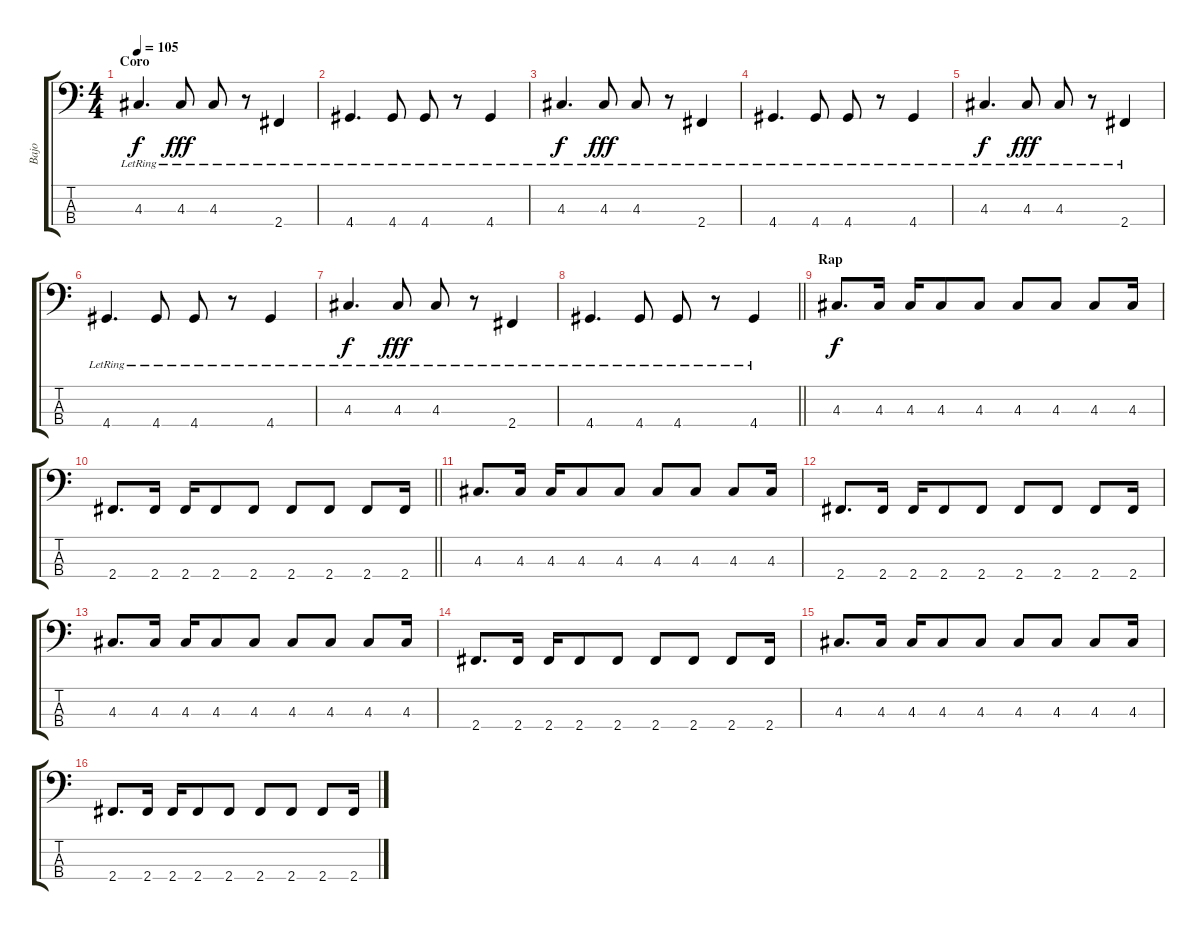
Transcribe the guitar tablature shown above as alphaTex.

\track ("Bajo" "Bajo") {instrument electricbassfinger}
\staff {score tabs}
\tuning (G2 D2 A1 E1) {hide}
\ts (4 4)
\section ("" "Coro")
\tempo 105
\clef f4
\ks c
4.3{lr}.4{d dy f} 4.3{lr}.8{dy fff} 4.3{lr}.8 r.8 2.4{lr}.4 |
4.4{lr}.4{d} 4.4{lr}.8 4.4{lr}.8 r.8 4.4{lr}.4 |
4.3{lr}.4{d dy f} 4.3{lr}.8{dy fff} 4.3{lr}.8 r.8 2.4{lr}.4 |
4.4{lr}.4{d} 4.4{lr}.8 4.4{lr}.8 r.8 4.4{lr}.4 |
4.3{lr}.4{d dy f} 4.3{lr}.8{dy fff} 4.3{lr}.8 r.8 2.4{lr}.4 |
4.4{lr}.4{d} 4.4{lr}.8 4.4{lr}.8 r.8 4.4{lr}.4 |
4.3{lr}.4{d dy f} 4.3{lr}.8{dy fff} 4.3{lr}.8 r.8 2.4{lr}.4 |
\barLineRight lightlight
4.4{lr}.4{d} 4.4{lr}.8 4.4{lr}.8 r.8 4.4{lr}.4 |
\section ("" "Rap")
4.3.8{d dy f volume 16} 4.3.16 4.3.16 4.3.8 4.3.8 4.3.8 4.3.8 4.3.8 4.3.16 |
\barLineRight lightlight
2.4.8{d} 2.4.16 2.4.16 2.4.8 2.4.8 2.4.8 2.4.8 2.4.8 2.4.16 |
4.3.8{d} 4.3.16 4.3.16 4.3.8 4.3.8 4.3.8 4.3.8 4.3.8 4.3.16 |
2.4.8{d} 2.4.16 2.4.16 2.4.8 2.4.8 2.4.8 2.4.8 2.4.8 2.4.16 |
4.3.8{d} 4.3.16 4.3.16 4.3.8 4.3.8 4.3.8 4.3.8 4.3.8 4.3.16 |
2.4.8{d} 2.4.16 2.4.16 2.4.8 2.4.8 2.4.8 2.4.8 2.4.8 2.4.16 |
4.3.8{d} 4.3.16 4.3.16 4.3.8 4.3.8 4.3.8 4.3.8 4.3.8 4.3.16 |
2.4.8{d} 2.4.16 2.4.16 2.4.8 2.4.8 2.4.8 2.4.8 2.4.8 2.4.16
